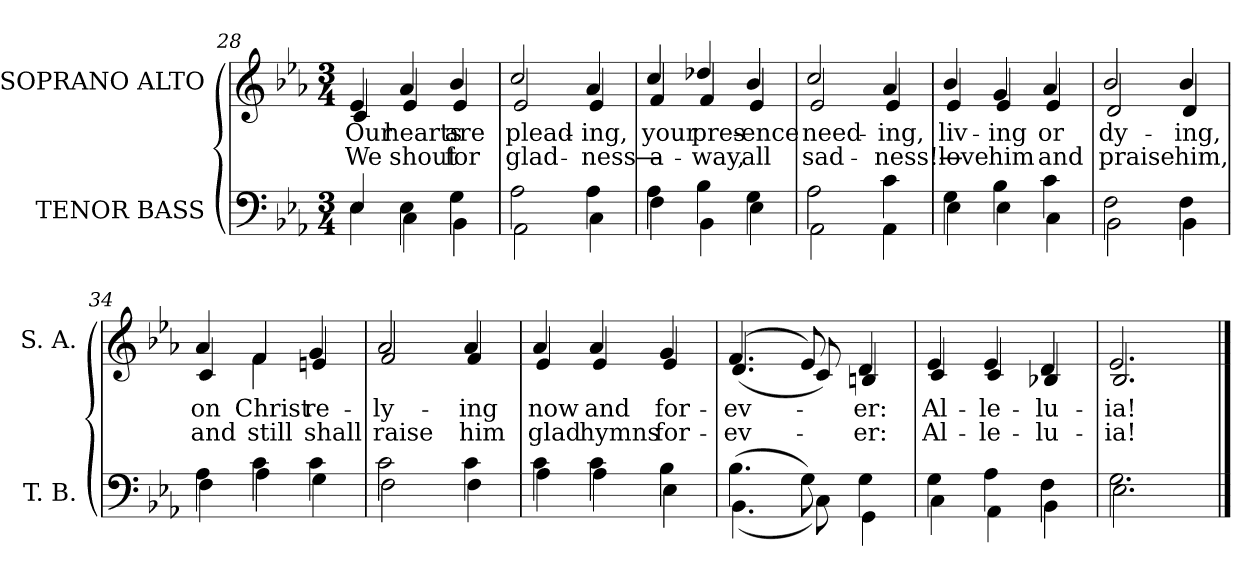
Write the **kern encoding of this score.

**kern	**kern	**text	**text
*part2	*part1	*part1	*part1
*staff2	*staff1	*staff1	*staff1
*I"TENOR BASS	*I"SOPRANO ALTO	*	*
*I'T. B.	*I'S. A.	*	*
!!LO:LB:g=z
*clefF4	*clefG2	*	*
*k[b-e-a-]	*k[b-e-a-]	*	*
*E-:	*E-:	*	*
*M3/4	*M3/4	*	*
=28	=28	=28	=28
*^	*	*	*
!	!	!	!LO:LY:b:color=#000000	!LO:LY:b:color=#000000
*	*	*^	*	*
4E-i/	4E-i\	4e-i/	4ci/	Our	We
!	!	!	!	!LO:LY:b:color=#000000	!LO:LY:b:color=#000000
4E-i\	4Ci\	4a-i/	4e-i/	hearts	shout
!	!	!	!	!LO:LY:b:color=#000000	!LO:LY:b:color=#000000
4Gi\	4BB-i\	4b-i/	4e-i/	are	for
=29	=29	=29	=29	=29	=29
!	!	!	!	!LO:LY:b:color=#000000	!LO:LY:b:color=#000000
2A-i\	2AA-i\	2cci/	2e-i/	plead-	glad-
!	!	!	!	!LO:LY:b:color=#000000	!LO:LY:b:color=#000000
4A-i\	4Ci\	4a-i/	4e-i/	-ing,	-ness—
=30	=30	=30	=30	=30	=30
!	!	!	!	!LO:LY:b:color=#000000	!LO:LY:b:color=#000000
4A-i\	4Fi\	4cci/	4fi/	your	a-
!	!	!	!	!LO:LY:b:color=#000000	!LO:LY:b:color=#000000
4B-i\	4BB-i\	4dd-Xi/	4fi/	pres-	-way,
!	!	!	!	!LO:LY:b:color=#000000	!LO:LY:b:color=#000000
4Gi\	4E-i\	4b-i/	4e-i/	-ence	all
=31	=31	=31	=31	=31	=31
!	!	!	!	!LO:LY:b:color=#000000	!LO:LY:b:color=#000000
2A-i\	2AA-i\	2cci/	2e-i/	need-	sad-
!	!	!	!	!LO:LY:b:color=#000000	!LO:LY:b:color=#000000
4ci\	4AA-i\	4a-i/	4e-i/	-ing,	-ness!—
=32	=32	=32	=32	=32	=32
!	!	!	!	!LO:LY:b:color=#000000	!LO:LY:b:color=#000000
4Gi\	4E-i\	4b-i/	4e-i/	liv-	love
!	!	!	!	!LO:LY:b:color=#000000	!LO:LY:b:color=#000000
4B-i\	4E-i\	4gi/	4e-i/	-ing	him
!	!	!	!	!LO:LY:b:color=#000000	!LO:LY:b:color=#000000
4ci\	4Ci\	4a-i/	4e-i/	or	and
=33	=33	=33	=33	=33	=33
!	!	!	!	!LO:LY:b:color=#000000	!LO:LY:b:color=#000000
2Fi\	2BB-i\	2b-i/	2di/	dy-	praise
!	!	!	!	!LO:LY:b:color=#000000	!LO:LY:b:color=#000000
4Fi\	4BB-i\	4b-i/	4di/	-ing,	him,
!!LO:LB:g=z	!!
=34	=34	=34	=34	=34	=34
!	!	!	!	!LO:LY:b:color=#000000	!LO:LY:b:color=#000000
4A-i\	4Fi\	4a-i/	4ci/	on	and
!	!	!	!	!LO:LY:b:color=#000000	!LO:LY:b:color=#000000
4ci\	4A-i\	4fi/	4fi\	Christ	still
!	!	!	!	!LO:LY:b:color=#000000	!LO:LY:b:color=#000000
4ci\	4Gi\	4gi/	4eni/	re-	shall
=35	=35	=35	=35	=35	=35
!	!	!	!	!LO:LY:b:color=#000000	!LO:LY:b:color=#000000
2ci\	2Fi\	2a-i/	2fi/	-ly-	raise
!	!	!	!	!LO:LY:b:color=#000000	!LO:LY:b:color=#000000
4ci\	4Fi\	4a-i/	4fi/	-ing	him
=36	=36	=36	=36	=36	=36
!	!	!	!	!LO:LY:b:color=#000000	!LO:LY:b:color=#000000
4ci\	4A-i\	4a-i/	4e-i/	now	glad
!	!	!	!	!LO:LY:b:color=#000000	!LO:LY:b:color=#000000
4ci\	4A-i\	4a-i/	4e-i/	and	hymns
!	!	!	!	!LO:LY:b:color=#000000	!LO:LY:b:color=#000000
4B-i\	4E-i\	4gi/	4e-i/	for-	for-
=37	=37	=37	=37	=37	=37
!	!	!	!	!LO:LY:b:color=#000000	!LO:LY:b:color=#000000
(4.B-i\	(4.BB-i\	(4.fi/	(4.di/	-ev-	-ev-
8Gi\)	8Ci\)	8e-i/)	8ci/)	.	.
!	!	!	!	!LO:LY:b:color=#000000	!LO:LY:b:color=#000000
4Gi\	4GGi\	4di/	4Bni/	-er:	-er:
=38	=38	=38	=38	=38	=38
!	!	!	!	!LO:LY:b:color=#000000	!LO:LY:b:color=#000000
4Gi\	4Ci\	4e-i/	4ci/	Al-	Al-
!	!	!	!	!LO:LY:b:color=#000000	!LO:LY:b:color=#000000
4A-i\	4AA-i\	4e-i/	4ci/	-le-	-le-
!	!	!	!	!LO:LY:b:color=#000000	!LO:LY:b:color=#000000
4Fi\	4BB-i\	4di/	4B-Xi/	-lu-	-lu-
=39	=39	=39	=39	=39	=39
!	!	!	!	!LO:LY:b:color=#000000	!LO:LY:b:color=#000000
2.Gi\	2.E-i\	2.e-i/	2.B-i/	-ia!	-ia!
*v	*v	*	*	*	*
*	*v	*v	*	*
==	==	==	==
*-	*-	*-	*-
